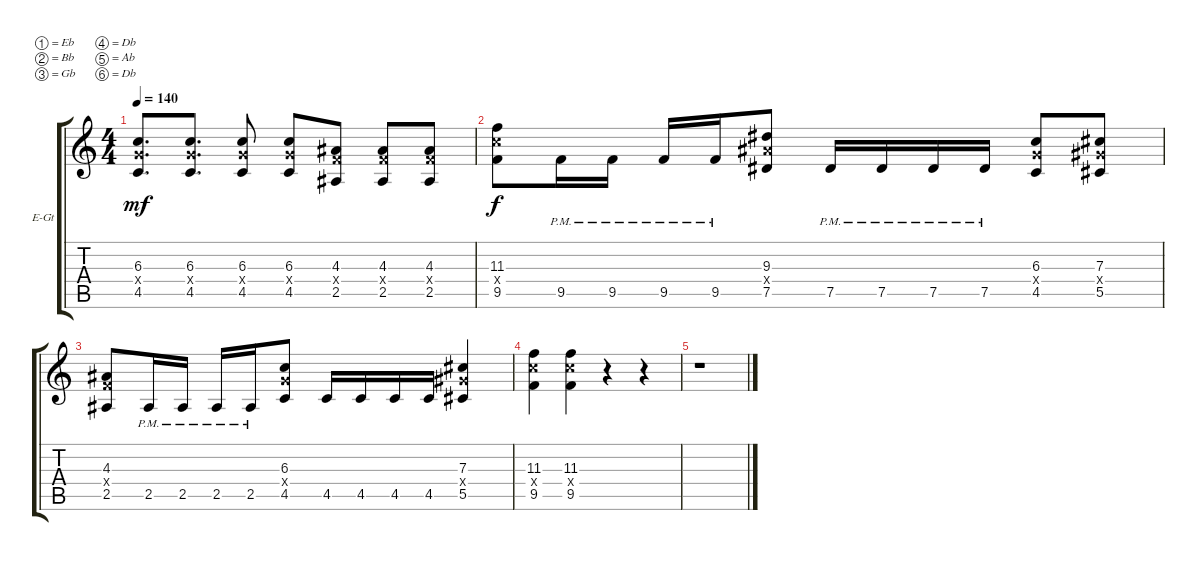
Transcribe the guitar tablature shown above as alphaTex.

\defaultSystemsLayout 4
\bracketExtendMode groupsimilarinstruments
\firstSystemTrackNameOrientation horizontal
\otherSystemsTrackNameOrientation horizontal
\track ("Lead - Paul Marc" "E-Gt") {instrument distortionguitar}
\staff {score tabs}
\tuning (Eb4 Bb3 Gb3 Db3 Ab2 Db2)
\ts (4 4)
\tempo 140
\clef g2
\ks c
(4.5 6.4{x} 6.3).8{d dy mf} (4.5 6.4{x} 6.3).8{d} (4.5 6.4{x} 6.3).8 (4.5 6.4{x} 6.3).8 (2.5 4.4{x} 4.3).8 (2.5 4.4{x} 4.3).8 (2.5 4.4{x} 4.3).8 |
(9.5 11.4{x} 11.3).8{dy f} 9.5{pm}.16 9.5{pm}.16 9.5{pm}.16 9.5{pm}.16 (7.5 9.4{x} 9.3).8 7.5{pm}.16 7.5{pm}.16 7.5{pm}.16 7.5{pm}.16 (4.5 6.4{x} 6.3).8 (5.5 7.4{x} 7.3).8 |
(2.5 4.4{x} 4.3).8 2.5{pm}.16 2.5{pm}.16 2.5{pm}.16 2.5{pm}.16 (4.5 6.4{x} 6.3).8 4.5.16 4.5.16 4.5.16 4.5.16 (5.5 7.4{x} 7.3).4 |
(9.5 11.4{x} 11.3).4 (11.3 11.4{x} 9.5).4 r.4 r.4 |
r.1
